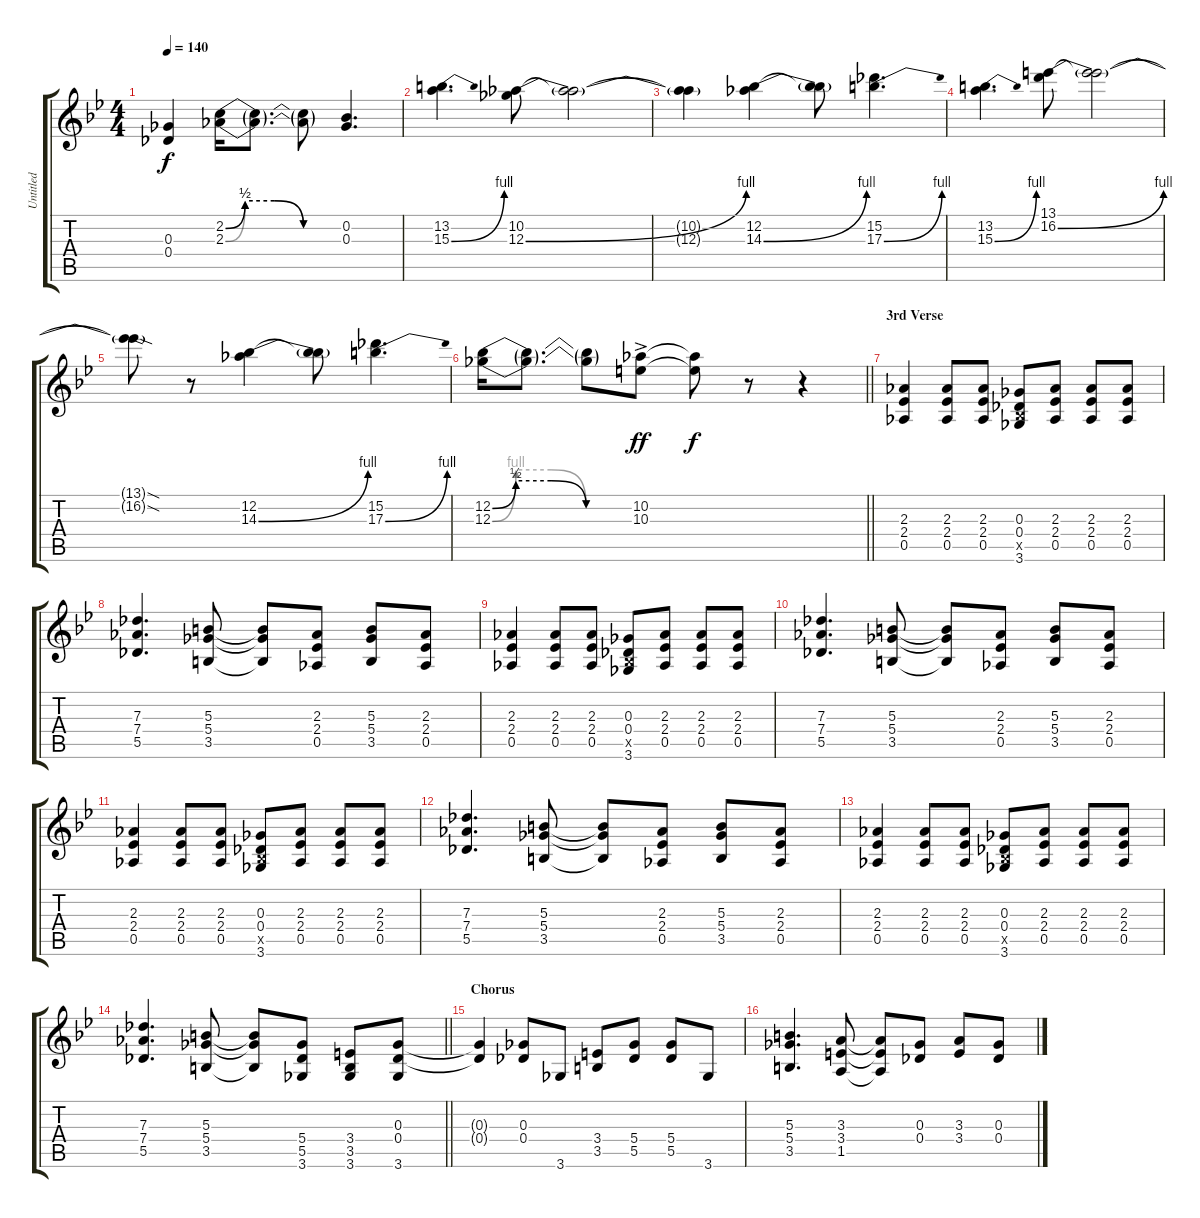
\track ("Untitled" "Untitled") {instrument distortionguitar}
\staff {score tabs}
\tuning (Eb4 Bb3 Gb3 Db3 Ab2 Eb2) {hide}
\ts (4 4)
\tempo 140
\clef g2
\ks bb
(0.3{t} 0.4{t}).4{dy f} (2.2{be (custom 0 0 10 2 25 2 40 0 60 0)} 2.3{be (custom 0 0 10 2 25 2 40 0 60 0)}).16 (2.2{t} 2.3{t}).8{d} (2.2{t} 2.3{t}).8 (0.2 0.3).4{d} |
(13.2 15.3{be (bend 0 0 60 4)}).4{d} (10.2 12.3{be (bend 0 0 60 4)}).8 (10.2{t} 12.3{t}).2 |
(10.2{t} 12.3{t}).4 (12.2 14.3{be (bend 0 0 60 4)}).4 (12.2{t} 14.3{t}).8 (15.2 17.3{be (bend 0 0 60 4)}).4{d} |
(13.2 15.3{be (bend 0 0 60 4)}).4{d} (13.1 16.2{be (bend 0 0 60 4)}).8 (13.1{t} 16.2{t}).2 |
(13.1{sod t} 16.2{sod t}).8 r.8 (12.2 14.3{be (bend 0 0 60 4)}).4 (12.2{t} 14.3{t}).8 (15.2 17.3{be (bend 0 0 60 4)}).4{d} |
\barLineRight lightlight
(12.2{be (custom 0 0 10 2 25 2 40 0 60 0)} 12.3{be (custom 0 0 10 4 25 4 40 0 60 0)}).16 (12.2{t} 12.3{t}).8{d} (12.2{t} 12.3{t}).8 (10.2{ac} 10.3{ac}).8{dy ff} (10.2{t} 10.3{t}).8{dy f} r.8 r.4 |
\section ("" "3rd Verse")
(2.3 2.4 0.5).4 (2.3 2.4 0.5).8 (2.3 2.4 0.5).8 (0.3 0.4 2.5{x} 3.6).8 (2.3 2.4 0.5).8 (2.3 2.4 0.5).8 (2.3 2.4 0.5).8 |
(7.3 7.4 5.5).4{d} (5.3 5.4 3.5).8 (5.3{t} 5.4{t} 3.5{t}).8 (2.3 2.4 0.5).8 (5.3 5.4 3.5).8 (2.3 2.4 0.5).8 |
(2.3 2.4 0.5).4 (2.3 2.4 0.5).8 (2.3 2.4 0.5).8 (0.3 0.4 2.5{x} 3.6).8 (2.3 2.4 0.5).8 (2.3 2.4 0.5).8 (2.3 2.4 0.5).8 |
(7.3 7.4 5.5).4{d} (5.3 5.4 3.5).8 (5.3{t} 5.4{t} 3.5{t}).8 (2.3 2.4 0.5).8 (5.3 5.4 3.5).8 (2.3 2.4 0.5).8 |
(2.3 2.4 0.5).4 (2.3 2.4 0.5).8 (2.3 2.4 0.5).8 (0.3 0.4 2.5{x} 3.6).8 (2.3 2.4 0.5).8 (2.3 2.4 0.5).8 (2.3 2.4 0.5).8 |
(7.3 7.4 5.5).4{d} (5.3 5.4 3.5).8 (5.3{t} 5.4{t} 3.5{t}).8 (2.3 2.4 0.5).8 (5.3 5.4 3.5).8 (2.3 2.4 0.5).8 |
(2.3 2.4 0.5).4 (2.3 2.4 0.5).8 (2.3 2.4 0.5).8 (0.3 0.4 2.5{x} 3.6).8 (2.3 2.4 0.5).8 (2.3 2.4 0.5).8 (2.3 2.4 0.5).8 |
\barLineRight lightlight
(7.3 7.4 5.5).4{d} (5.3 5.4 3.5).8 (5.3{t} 5.4{t} 3.5{t}).8 (5.4 5.5 3.6).8 (3.4 3.5 3.6).8 (0.3 0.4 3.6).8 |
\section ("" "Chorus")
(0.3{t} 0.4{t}).4 (0.3 0.4).8 3.6.8 (3.4 3.5).8 (5.4 5.5).8 (5.4 5.5).8 3.6.8 |
(5.3 5.4 3.5).4{d} (3.3 3.4 1.5).8 (3.3{t} 3.4{t} 1.5{t}).8 (0.3 0.4).8 (3.3 3.4).8 (0.3 0.4).8
